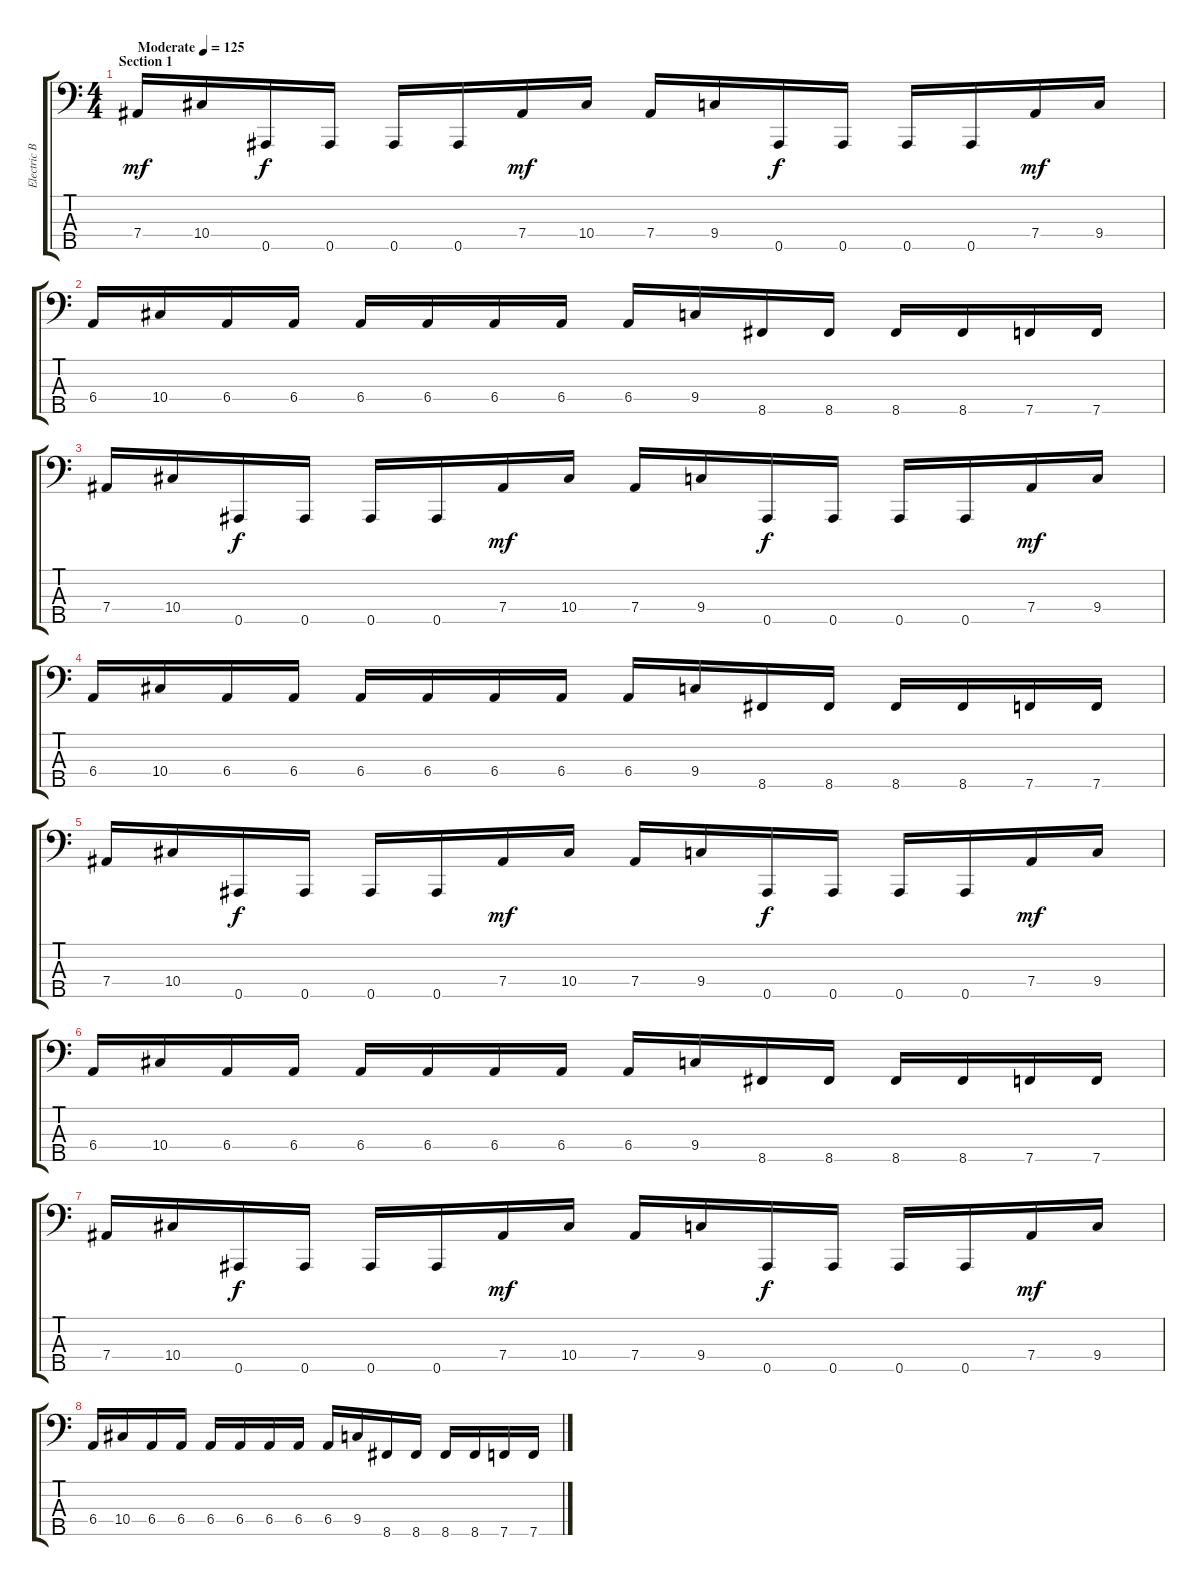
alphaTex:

\track ("Electric Bass" "Electric B") {instrument electricbasspick}
\staff {score tabs}
\tuning (Gb2 Db2 Ab1 Eb1 Bb0) {hide}
\ts (4 4)
\section ("" "Section 1")
\tempo (125 "Moderate")
\clef f4
\ks c
7.4.16{dy mf instrument electricbasspick} 10.4.16 0.5.16{dy f} 0.5.16 0.5.16 0.5.16 7.4.16{dy mf} 10.4.16 7.4.16 9.4.16 0.5.16{dy f} 0.5.16 0.5.16 0.5.16 7.4.16{dy mf} 9.4.16 |
6.4.16 10.4.16 6.4.16 6.4.16 6.4.16 6.4.16 6.4.16 6.4.16 6.4.16 9.4.16 8.5.16 8.5.16 8.5.16 8.5.16 7.5.16 7.5.16 |
7.4.16 10.4.16 0.5.16{dy f} 0.5.16 0.5.16 0.5.16 7.4.16{dy mf} 10.4.16 7.4.16 9.4.16 0.5.16{dy f} 0.5.16 0.5.16 0.5.16 7.4.16{dy mf} 9.4.16 |
6.4.16 10.4.16 6.4.16 6.4.16 6.4.16 6.4.16 6.4.16 6.4.16 6.4.16 9.4.16 8.5.16 8.5.16 8.5.16 8.5.16 7.5.16 7.5.16 |
7.4.16 10.4.16 0.5.16{dy f} 0.5.16 0.5.16 0.5.16 7.4.16{dy mf} 10.4.16 7.4.16 9.4.16 0.5.16{dy f} 0.5.16 0.5.16 0.5.16 7.4.16{dy mf} 9.4.16 |
6.4.16 10.4.16 6.4.16 6.4.16 6.4.16 6.4.16 6.4.16 6.4.16 6.4.16 9.4.16 8.5.16 8.5.16 8.5.16 8.5.16 7.5.16 7.5.16 |
7.4.16 10.4.16 0.5.16{dy f} 0.5.16 0.5.16 0.5.16 7.4.16{dy mf} 10.4.16 7.4.16 9.4.16 0.5.16{dy f} 0.5.16 0.5.16 0.5.16 7.4.16{dy mf} 9.4.16 |
6.4.16 10.4.16 6.4.16 6.4.16 6.4.16 6.4.16 6.4.16 6.4.16 6.4.16 9.4.16 8.5.16 8.5.16 8.5.16 8.5.16 7.5.16 7.5.16
